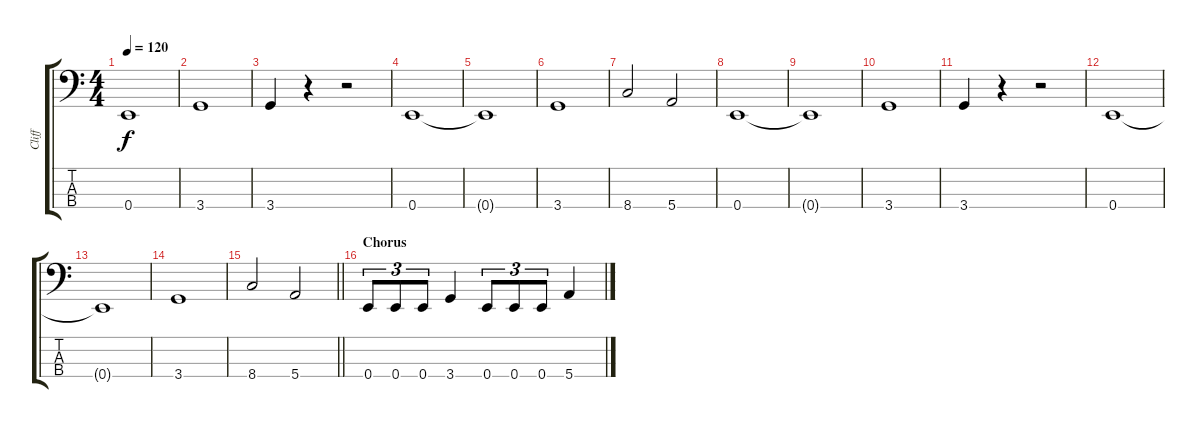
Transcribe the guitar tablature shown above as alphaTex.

\track ("Cliff" "Cliff") {instrument electricbassfinger}
\staff {score tabs}
\tuning (G2 D2 A1 E1) {hide}
\ts (4 4)
\tempo 120
\clef f4
\ks c
0.4{t}.1{dy f} |
3.4.1 |
3.4.4 r.4 r.2 |
0.4.1 |
0.4{t}.1 |
3.4.1 |
8.4.2 5.4.2 |
0.4.1 |
0.4{t}.1 |
3.4.1 |
3.4.4 r.4 r.2 |
0.4.1 |
0.4{t}.1 |
3.4.1 |
\barLineRight lightlight
8.4.2 5.4.2 |
\section ("" "Chorus")
0.4.8{tu (3 2)} 0.4.8{tu (3 2)} 0.4.8{tu (3 2)} 3.4.4 0.4.8{tu (3 2)} 0.4.8{tu (3 2)} 0.4.8{tu (3 2)} 5.4.4
